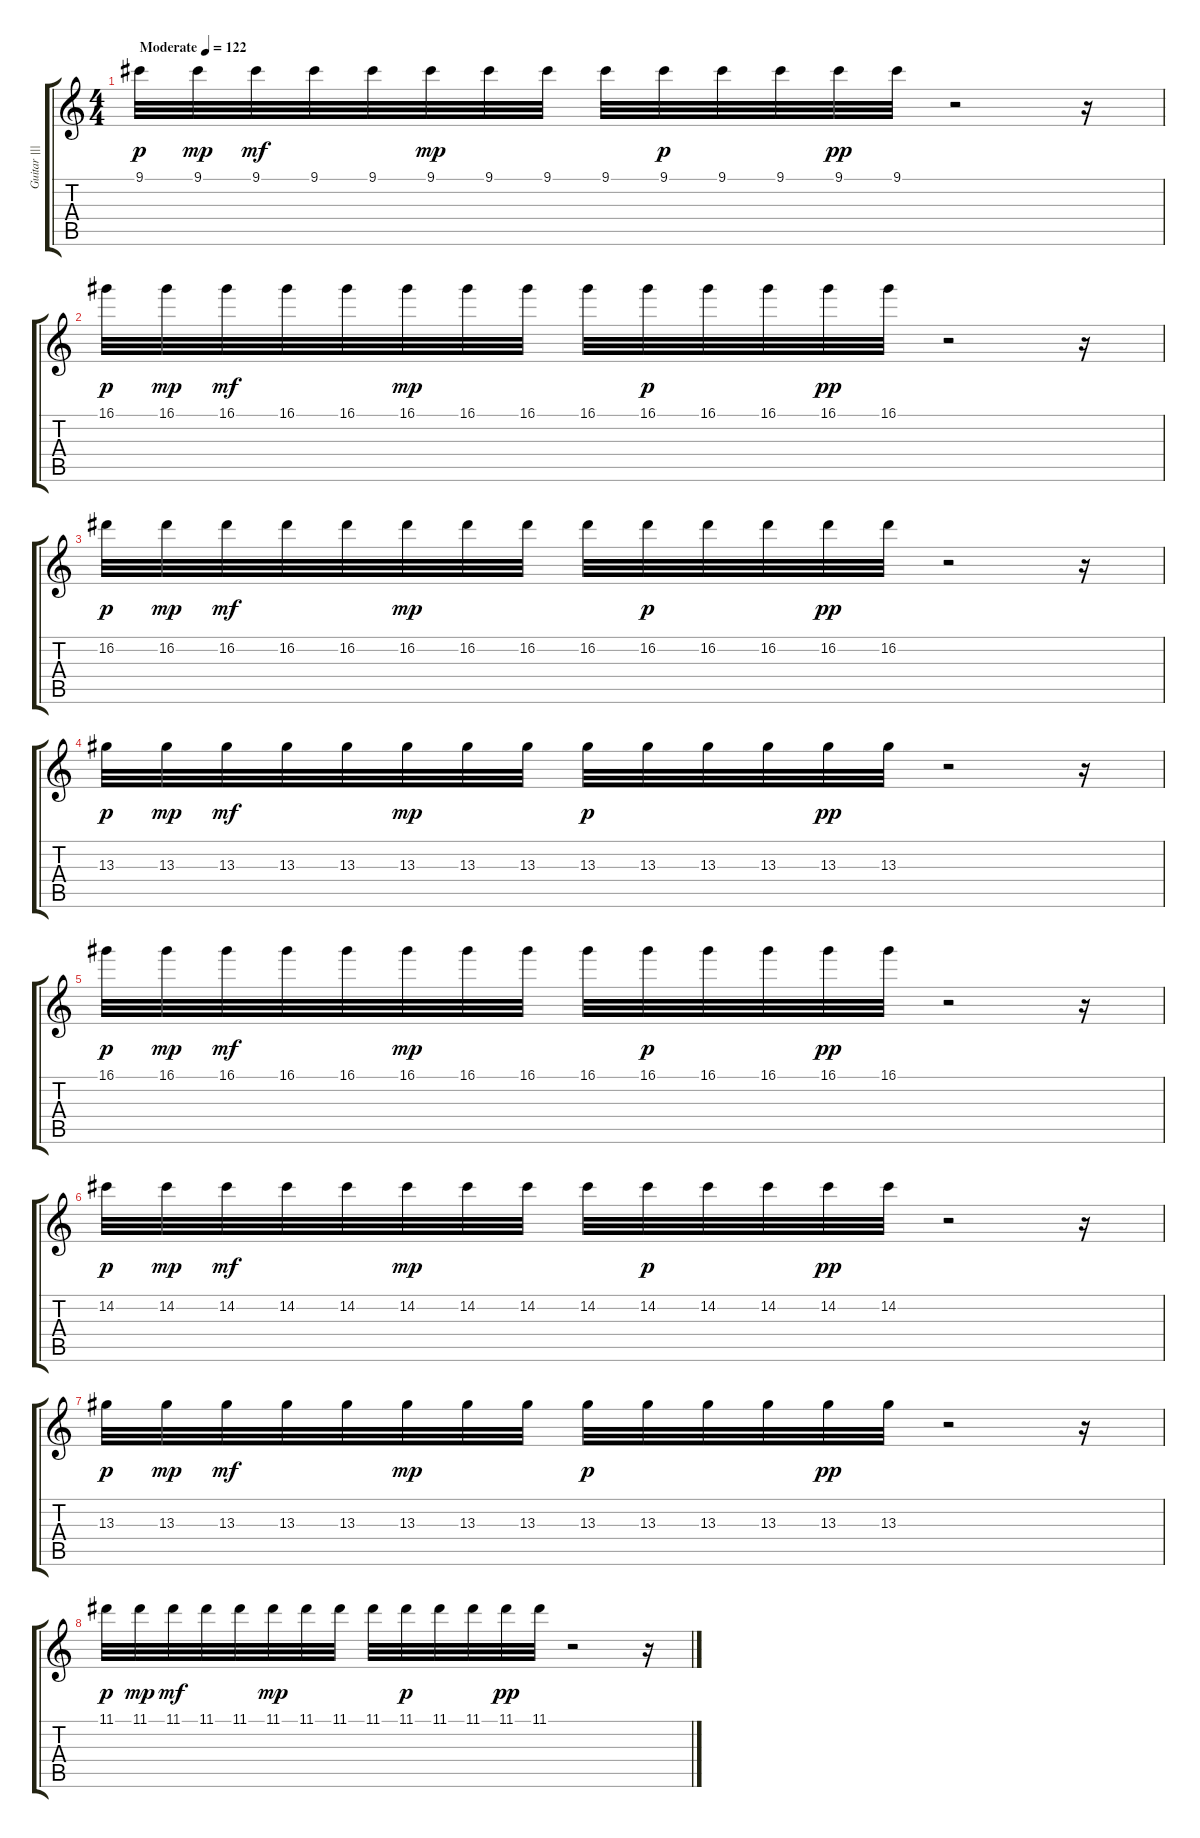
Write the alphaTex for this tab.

\track ("Guitar |||" "Guitar |||") {instrument acousticguitarsteel}
\staff {score tabs}
\tuning (E4 B3 G3 D3 A2 E2) {hide}
\ts (4 4)
\tempo (122 "Moderate")
\clef g2
\ks c
9.1.32{dy p instrument acousticguitarsteel} 9.1.32{dy mp} 9.1.32{dy mf} 9.1.32 9.1.32 9.1.32{dy mp} 9.1.32 9.1.32 9.1.32 9.1.32{dy p} 9.1.32 9.1.32 9.1.32{dy pp} 9.1.32 r.2 r.16 |
16.1.32{dy p} 16.1.32{dy mp} 16.1.32{dy mf} 16.1.32 16.1.32 16.1.32{dy mp} 16.1.32 16.1.32 16.1.32 16.1.32{dy p} 16.1.32 16.1.32 16.1.32{dy pp} 16.1.32 r.2 r.16 |
16.2.32{dy p} 16.2.32{dy mp} 16.2.32{dy mf} 16.2.32 16.2.32 16.2.32{dy mp} 16.2.32 16.2.32 16.2.32 16.2.32{dy p} 16.2.32 16.2.32 16.2.32{dy pp} 16.2.32 r.2 r.16 |
13.3.32{dy p} 13.3.32{dy mp} 13.3.32{dy mf} 13.3.32 13.3.32 13.3.32{dy mp} 13.3.32 13.3.32 13.3.32{dy p} 13.3.32 13.3.32 13.3.32 13.3.32{dy pp} 13.3.32 r.2 r.16 |
16.1.32{dy p} 16.1.32{dy mp} 16.1.32{dy mf} 16.1.32 16.1.32 16.1.32{dy mp} 16.1.32 16.1.32 16.1.32 16.1.32{dy p} 16.1.32 16.1.32 16.1.32{dy pp} 16.1.32 r.2 r.16 |
14.2.32{dy p} 14.2.32{dy mp} 14.2.32{dy mf} 14.2.32 14.2.32 14.2.32{dy mp} 14.2.32 14.2.32 14.2.32 14.2.32{dy p} 14.2.32 14.2.32 14.2.32{dy pp} 14.2.32 r.2 r.16 |
13.3.32{dy p} 13.3.32{dy mp} 13.3.32{dy mf} 13.3.32 13.3.32 13.3.32{dy mp} 13.3.32 13.3.32 13.3.32{dy p} 13.3.32 13.3.32 13.3.32 13.3.32{dy pp} 13.3.32 r.2 r.16 |
11.1.32{dy p} 11.1.32{dy mp} 11.1.32{dy mf} 11.1.32 11.1.32 11.1.32{dy mp} 11.1.32 11.1.32 11.1.32 11.1.32{dy p} 11.1.32 11.1.32 11.1.32{dy pp} 11.1.32 r.2 r.16
